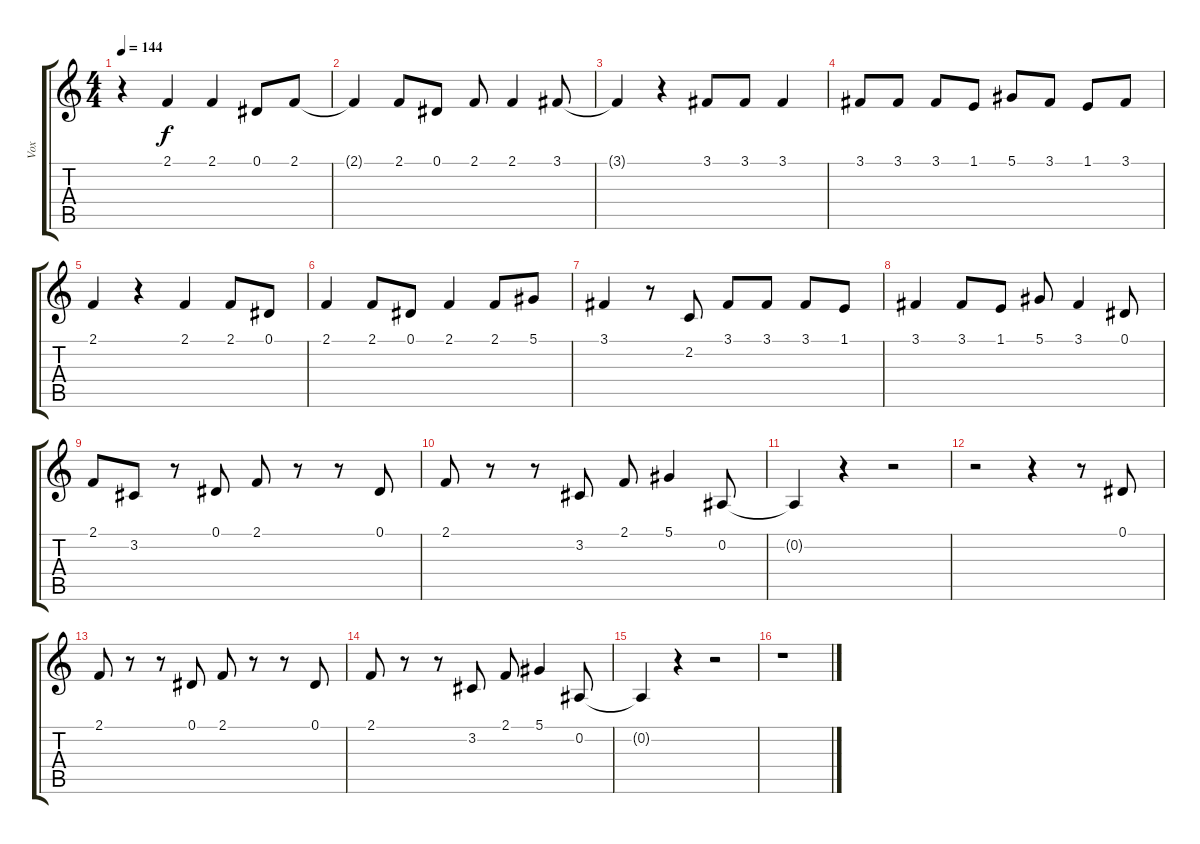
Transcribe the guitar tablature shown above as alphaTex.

\track ("Vox" "Vox") {instrument bassoon}
\staff {score tabs}
\tuning (Eb4 Bb3 Gb3 Db3 Ab2 Db2) {hide}
\ts (4 4)
\tempo 144
\clef g2
\ks c
r.4{dy f instrument bassoon} 2.1.4 2.1.4 0.1.8 2.1.8 |
2.1{t}.4 2.1.8 0.1.8 2.1.8 2.1.4 3.1.8 |
3.1{t}.4 r.4 3.1.8 3.1.8 3.1.4 |
3.1.8 3.1.8 3.1.8 1.1.8 5.1.8 3.1.8 1.1.8 3.1.8 |
2.1.4 r.4 2.1.4 2.1.8 0.1.8 |
2.1.4 2.1.8 0.1.8 2.1.4 2.1.8 5.1.8 |
3.1.4 r.8 2.2.8 3.1.8 3.1.8 3.1.8 1.1.8 |
3.1.4 3.1.8 1.1.8 5.1.8 3.1.4 0.1.8 |
2.1.8 3.2.8 r.8 0.1.8 2.1.8 r.8 r.8 0.1.8 |
2.1.8 r.8 r.8 3.2.8 2.1.8 5.1.4 0.2.8 |
0.2{t}.4 r.4 r.2 |
r.2 r.4 r.8 0.1.8 |
2.1.8 r.8 r.8 0.1.8 2.1.8 r.8 r.8 0.1.8 |
2.1.8 r.8 r.8 3.2.8 2.1.8 5.1.4 0.2.8 |
0.2{t}.4 r.4 r.2 |
r.1
